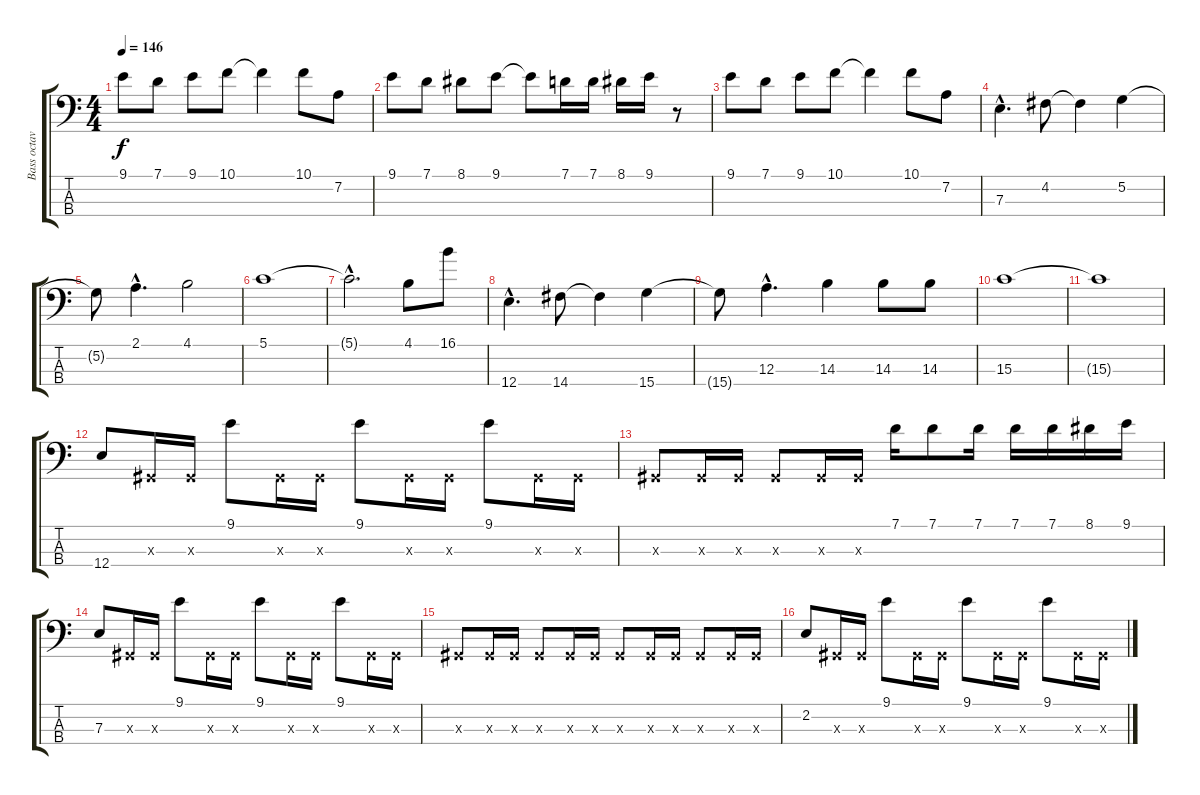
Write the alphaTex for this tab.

\track ("Bass octave double" "Bass octav") {instrument electricbasspick}
\staff {score tabs}
\tuning (G2 D2 A1 E1) {hide}
\ts (4 4)
\tempo 146
\clef f4
\ks c
9.1.8{dy f} 7.1.8 9.1.8 10.1.8 10.1{t}.4 10.1.8 7.2.8 |
9.1.8 7.1.8 8.1.8 9.1.8 9.1{t}.8 7.1.16 7.1.16 8.1.16 9.1.16 r.8 |
9.1.8 7.1.8 9.1.8 10.1.8 10.1{t}.4 10.1.8 7.2.8 |
7.3{hac}.4{d} 4.2.8 4.2{t}.4 5.2.4 |
5.2{t}.8 2.1{hac}.4{d} 4.1.2 |
5.1.1 |
5.1{hac t}.2{d} 4.1.8 16.1.8 |
12.4{hac}.4{d} 14.4.8 14.4{t}.4 15.4.4 |
15.4{t}.8 12.3{hac}.4{d} 14.3.4 14.3.8 14.3.8 |
15.3.1 |
15.3{t}.1 |
12.4.8 -1.3{x}.16 -1.3{x}.16 9.1.8 -1.3{x}.16 -1.3{x}.16 9.1.8 -1.3{x}.16 -1.3{x}.16 9.1.8 -1.3{x}.16 -1.3{x}.16 |
-1.3{x}.8 -1.3{x}.16 -1.3{x}.16 -1.3{x}.8 -1.3{x}.16 -1.3{x}.16 7.1.16 7.1.8 7.1.16 7.1.16 7.1.16 8.1.16 9.1.16 |
7.3.8 -1.3{x}.16 -1.3{x}.16 9.1.8 -1.3{x}.16 -1.3{x}.16 9.1.8 -1.3{x}.16 -1.3{x}.16 9.1.8 -1.3{x}.16 -1.3{x}.16 |
-1.3{x}.8 -1.3{x}.16 -1.3{x}.16 -1.3{x}.8 -1.3{x}.16 -1.3{x}.16 -1.3{x}.8 -1.3{x}.16 -1.3{x}.16 -1.3{x}.8 -1.3{x}.16 -1.3{x}.16 |
2.2.8 -1.3{x}.16 -1.3{x}.16 9.1.8 -1.3{x}.16 -1.3{x}.16 9.1.8 -1.3{x}.16 -1.3{x}.16 9.1.8 -1.3{x}.16 -1.3{x}.16
